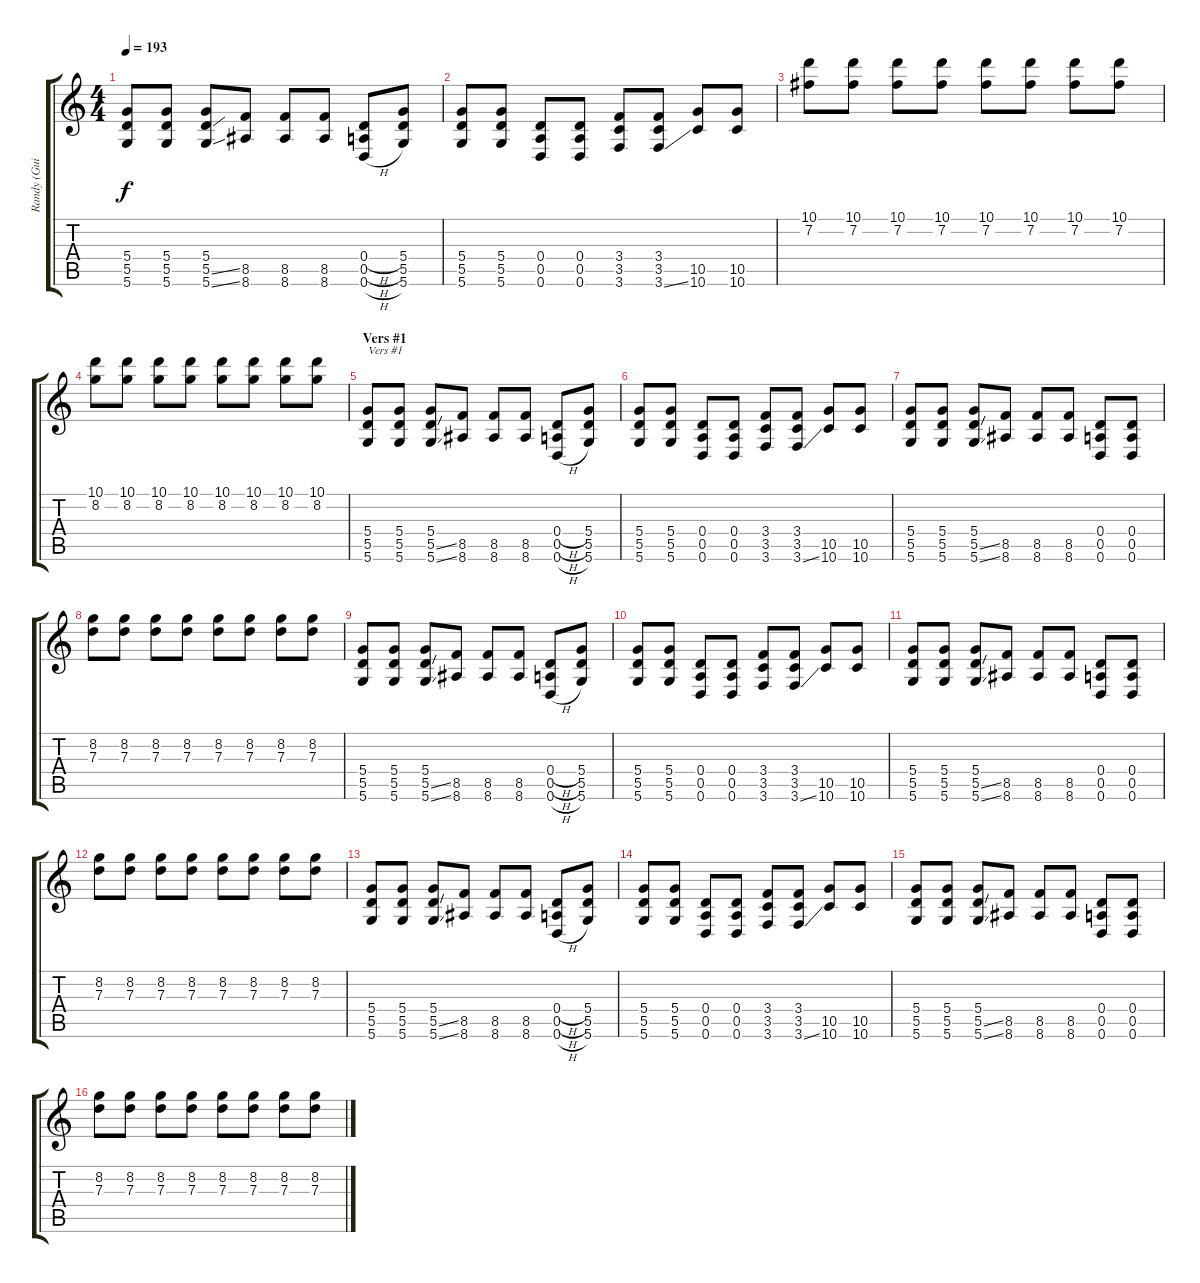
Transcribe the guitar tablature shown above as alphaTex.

\track ("Randy (Guitar)" "Randy (Gui") {instrument distortionguitar}
\staff {score tabs}
\tuning (E4 B3 G3 D3 A2 D2) {hide}
\ts (4 4)
\tempo 193
\clef g2
\ks c
(5.4 5.5 5.6).8{dy f} (5.4 5.5 5.6).8 (5.4 5.5{ss} 5.6{ss}).8 (8.5 8.6).8 (8.5 8.6).8 (8.5 8.6).8 (0.4{h} 0.5{h} 0.6{h}).8 (5.4 5.5 5.6).8 |
(5.4 5.5 5.6).8 (5.4 5.5 5.6).8 (0.4 0.5 0.6).8 (0.4 0.5 0.6).8 (3.4 3.5 3.6).8 (3.4 3.5 3.6{ss}).8 (10.5 10.6).8 (10.5 10.6).8 |
(10.1 7.2).8 (10.1 7.2).8 (10.1 7.2).8 (10.1 7.2).8 (10.1 7.2).8 (10.1 7.2).8 (10.1 7.2).8 (10.1 7.2).8 |
(10.1 8.2).8 (10.1 8.2).8 (10.1 8.2).8 (10.1 8.2).8 (10.1 8.2).8 (10.1 8.2).8 (10.1 8.2).8 (10.1 8.2).8 |
\section ("" "Vers #1")
(5.4 5.5 5.6).8{txt "Vers #1"} (5.4 5.5 5.6).8 (5.4 5.5{ss} 5.6{ss}).8 (8.5 8.6).8 (8.5 8.6).8 (8.5 8.6).8 (0.4{h} 0.5{h} 0.6{h}).8 (5.4 5.5 5.6).8 |
(5.4 5.5 5.6).8 (5.4 5.5 5.6).8 (0.4 0.5 0.6).8 (0.4 0.5 0.6).8 (3.4 3.5 3.6).8 (3.4 3.5 3.6{ss}).8 (10.5 10.6).8 (10.5 10.6).8 |
(5.4 5.5 5.6).8 (5.4 5.5 5.6).8 (5.4 5.5{ss} 5.6{ss}).8 (8.5 8.6).8 (8.5 8.6).8 (8.5 8.6).8 (0.4 0.5 0.6).8 (0.4 0.5 0.6).8 |
(8.2 7.3).8 (8.2 7.3).8 (8.2 7.3).8 (8.2 7.3).8 (8.2 7.3).8 (8.2 7.3).8 (8.2 7.3).8 (8.2 7.3).8 |
(5.4 5.5 5.6).8 (5.4 5.5 5.6).8 (5.4 5.5{ss} 5.6{ss}).8 (8.5 8.6).8 (8.5 8.6).8 (8.5 8.6).8 (0.4{h} 0.5{h} 0.6{h}).8 (5.4 5.5 5.6).8 |
(5.4 5.5 5.6).8 (5.4 5.5 5.6).8 (0.4 0.5 0.6).8 (0.4 0.5 0.6).8 (3.4 3.5 3.6).8 (3.4 3.5 3.6{ss}).8 (10.5 10.6).8 (10.5 10.6).8 |
(5.4 5.5 5.6).8 (5.4 5.5 5.6).8 (5.4 5.5{ss} 5.6{ss}).8 (8.5 8.6).8 (8.5 8.6).8 (8.5 8.6).8 (0.4 0.5 0.6).8 (0.4 0.5 0.6).8 |
(8.2 7.3).8 (8.2 7.3).8 (8.2 7.3).8 (8.2 7.3).8 (8.2 7.3).8 (8.2 7.3).8 (8.2 7.3).8 (8.2 7.3).8 |
(5.4 5.5 5.6).8 (5.4 5.5 5.6).8 (5.4 5.5{ss} 5.6{ss}).8 (8.5 8.6).8 (8.5 8.6).8 (8.5 8.6).8 (0.4{h} 0.5{h} 0.6{h}).8 (5.4 5.5 5.6).8 |
(5.4 5.5 5.6).8 (5.4 5.5 5.6).8 (0.4 0.5 0.6).8 (0.4 0.5 0.6).8 (3.4 3.5 3.6).8 (3.4 3.5 3.6{ss}).8 (10.5 10.6).8 (10.5 10.6).8 |
(5.4 5.5 5.6).8 (5.4 5.5 5.6).8 (5.4 5.5{ss} 5.6{ss}).8 (8.5 8.6).8 (8.5 8.6).8 (8.5 8.6).8 (0.4 0.5 0.6).8 (0.4 0.5 0.6).8 |
(8.2 7.3).8 (8.2 7.3).8 (8.2 7.3).8 (8.2 7.3).8 (8.2 7.3).8 (8.2 7.3).8 (8.2 7.3).8 (8.2 7.3).8
